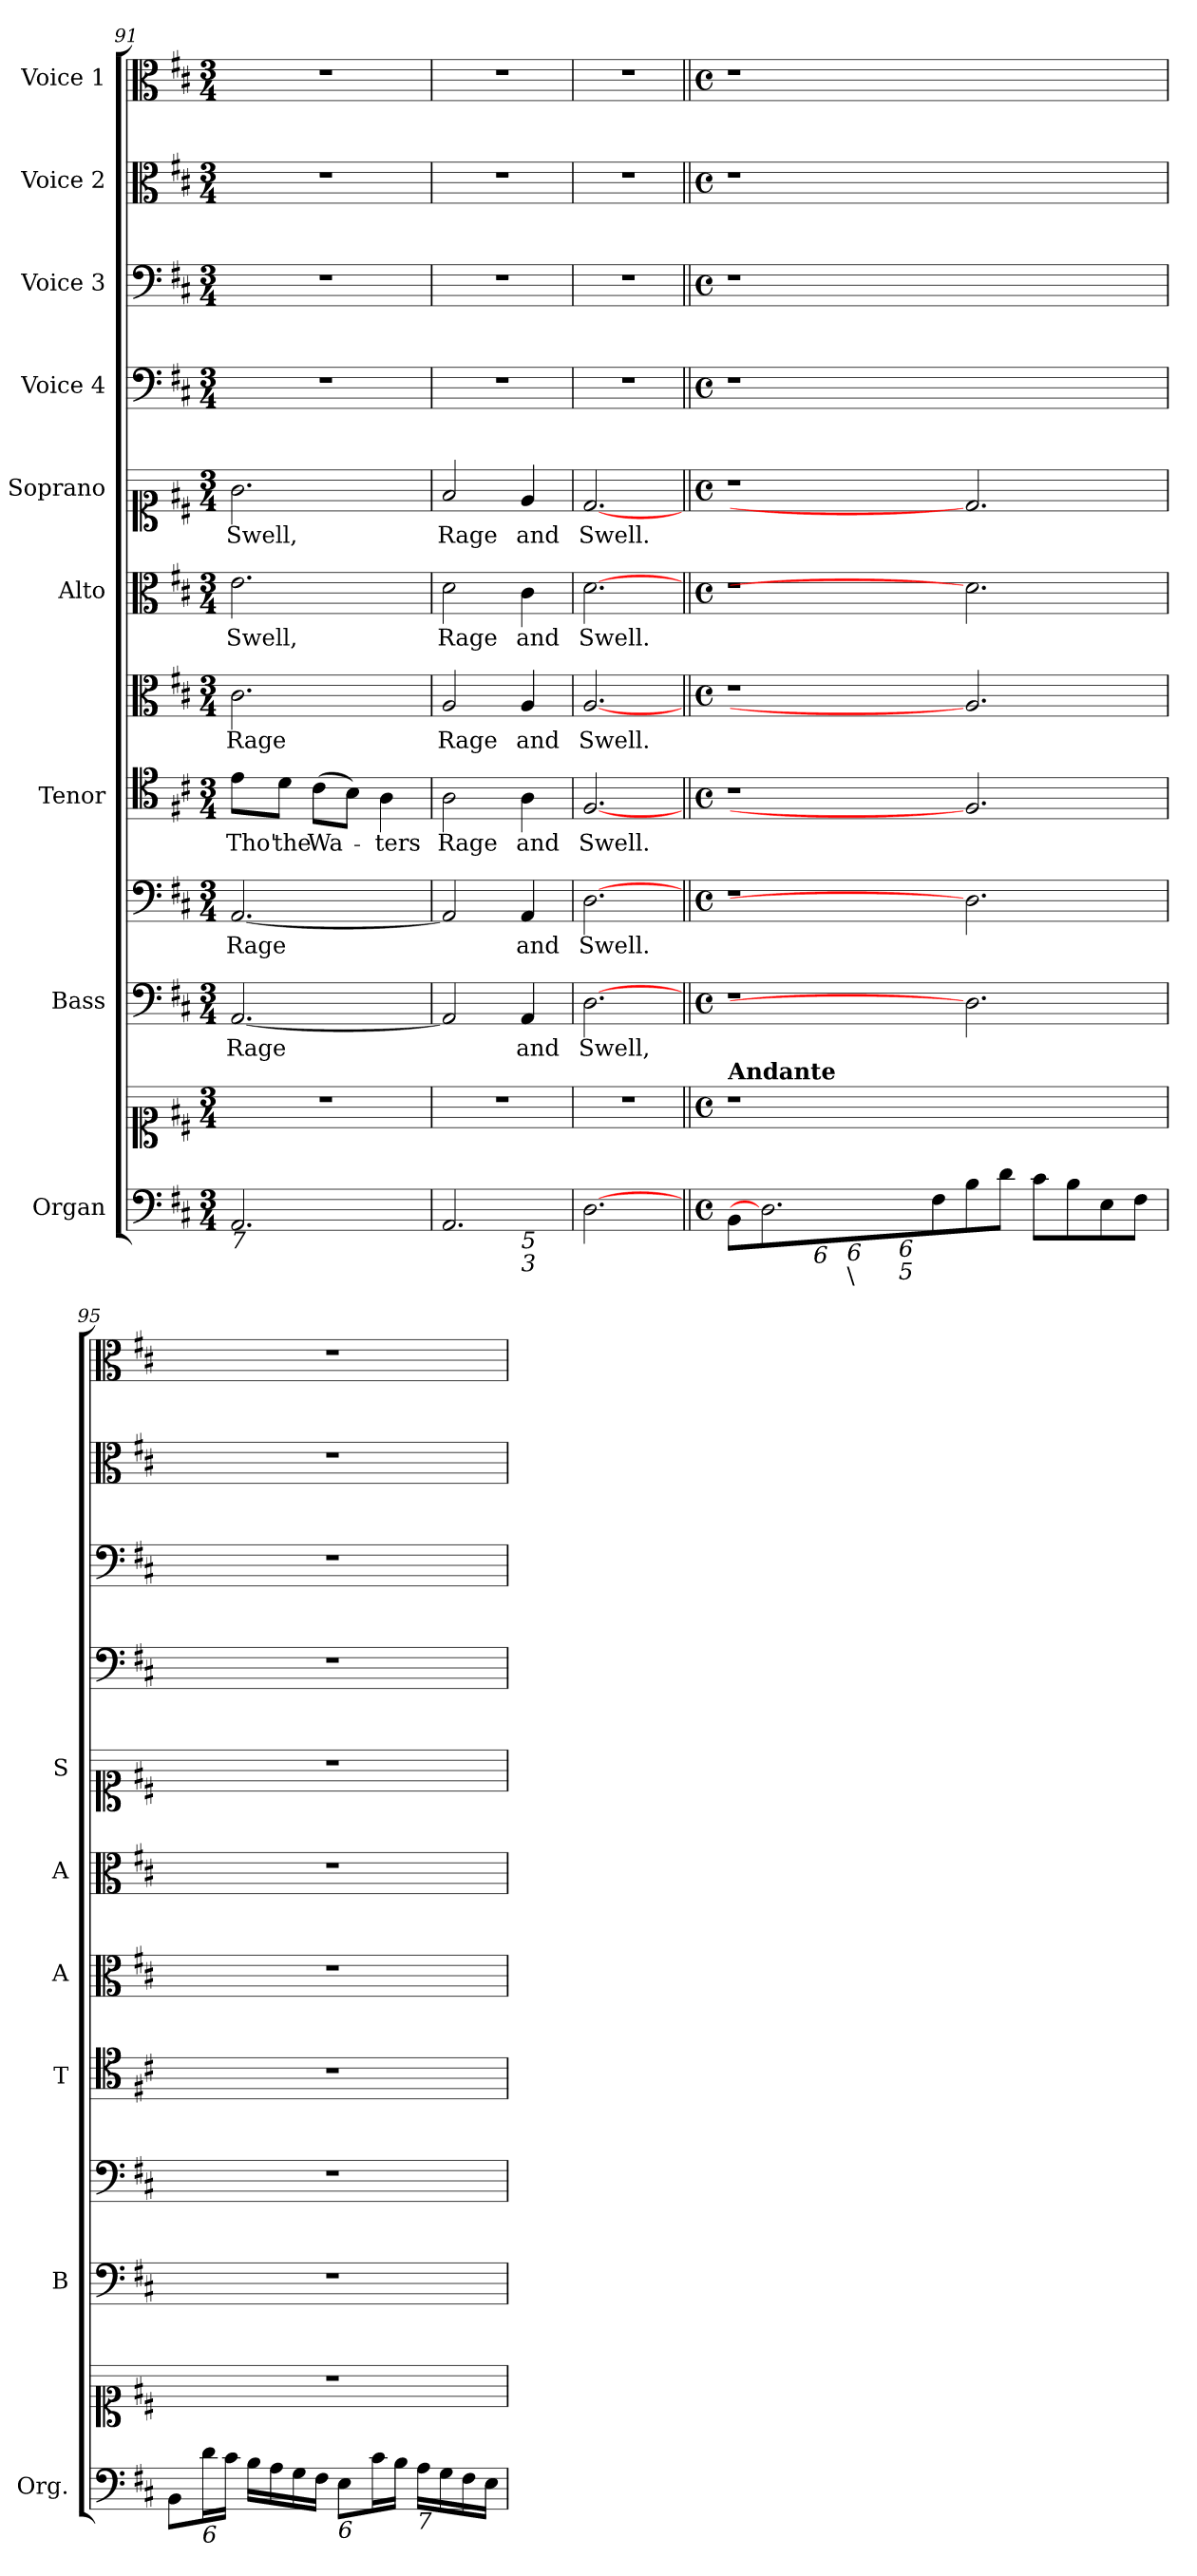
**kern	**kern	**kern	**text	**kern	**text	**kern	**text	**kern	**text	**kern	**text	**kern	**text	**kern	**kern	**kern	**kern
*part11	*part11	*part10	*part10	*part9	*part9	*part8	*part8	*part7	*part7	*part6	*part6	*part5	*part5	*part4	*part3	*part2	*part1
*staff12	*staff11	*staff10	*staff10	*staff9	*staff9	*staff8	*staff8	*staff7	*staff7	*staff6	*staff6	*staff5	*staff5	*staff4	*staff3	*staff2	*staff1
*I"Organ	*	*I"Bass	*	*	*	*I"Tenor	*	*	*	*I"Alto	*	*I"Soprano	*	*I"Voice 4	*I"Voice 3	*I"Voice 2	*I"Voice 1
*I'Org.	*	*I'B	*	*	*	*I'T	*	*I'A	*	*I'A	*	*I'S	*	*	*	*	*
*clefF4	*clefC1	*clefF4	*	*clefF4	*	*clefC4	*	*clefC3	*	*clefC3	*	*clefC1	*	*clefF4	*clefF4	*clefC3	*clefC3
*k[f#c#]	*k[f#c#]	*k[f#c#]	*	*k[f#c#]	*	*k[f#c#]	*	*k[f#c#]	*	*k[f#c#]	*	*k[f#c#]	*	*k[f#c#]	*k[f#c#]	*k[f#c#]	*k[f#c#]
*D:	*D:	*D:	*	*D:	*	*D:	*	*D:	*	*D:	*	*D:	*	*D:	*D:	*D:	*D:
*M3/4	*M3/4	*M3/4	*	*M3/4	*	*M3/4	*	*M3/4	*	*M3/4	*	*M3/4	*	*M3/4	*M3/4	*M3/4	*M3/4
=91	=91	=91	=91	=91	=91	=91	=91	=91	=91	=91	=91	=91	=91	=91	=91	=91	=91
!LO:TX:b:i:t=7	!	!	!	!	!	!	!	!	!	!	!	!	!	!	!	!	!
!	!	!	!LO:LY:b	!	!LO:LY:b	!	!LO:LY:b	!	!LO:LY:b	!	!LO:LY:b	!	!LO:LY:b	!	!	!	!
2.AA/	2.r	[2.AA/	Rage	[2.AA/	Rage	8e\L	Tho'	2.c#\	Rage	2.e\	Swell,	2.g\	Swell,	2.r	2.r	2.r	2.r
!	!	!	!	!	!	!	!LO:LY:b	!	!	!	!	!	!	!	!	!	!
.	.	.	.	.	.	8d\J	the	.	.	.	.	.	.	.	.	.	.
!	!	!	!	!	!	!	!LO:LY:b	!	!	!	!	!	!	!	!	!	!
.	.	.	.	.	.	(>8c#\L	Wa-	.	.	.	.	.	.	.	.	.	.
.	.	.	.	.	.	8B\J)	.	.	.	.	.	.	.	.	.	.	.
!	!	!	!	!	!	!	!LO:LY:b	!	!	!	!	!	!	!	!	!	!
.	.	.	.	.	.	4A\	-ters	.	.	.	.	.	.	.	.	.	.
=92	=92	=92	=92	=92	=92	=92	=92	=92	=92	=92	=92	=92	=92	=92	=92	=92	=92
!LO:TX:b:i:t=6	!	!	!	!	!	!	!	!	!	!	!	!	!	!	!	!	!
!LO:TX:b:i:t=4	!	!	!	!	!	!	!	!	!	!	!	!	!	!	!	!	!
!	!	!	!	!	!	!	!LO:LY:b	!	!LO:LY:b	!	!LO:LY:b	!	!LO:LY:b	!	!	!	!
*^	*	*	*	*	*	*	*	*	*	*	*	*	*	*	*	*	*
2.AA/	2ryy	2.r	2AA/]	.	2AA/]	.	2A\	Rage	2A/	Rage	2d\	Rage	2f#/	Rage	2.r	2.r	2.r	2.r
!	!LO:TX:b:i:t=5	!	!	!	!	!	!	!	!	!	!	!	!	!	!	!	!	!
!	!LO:TX:b:i:t=3	!	!	!	!	!	!	!	!	!	!	!	!	!	!	!	!	!
!	!	!	!	!LO:LY:b	!	!LO:LY:b	!	!LO:LY:b	!	!LO:LY:b	!	!LO:LY:b	!	!LO:LY:b	!	!	!	!
.	4ryy	.	4AA/	and	4AA/	and	4A\	and	4A/	and	4c#\	and	4e/	and	.	.	.	.
=93	=93	=93	=93	=93	=93	=93	=93	=93	=93	=93	=93	=93	=93	=93	=93	=93	=93	=93
!	!	!	!	!LO:LY:b	!	!LO:LY:b	!	!LO:LY:b	!	!LO:LY:b	!	!LO:LY:b	!	!LO:LY:b	!	!	!	!
*v	*v	*	*	*	*	*	*	*	*	*	*	*	*	*	*	*	*	*
[2.D	2.r	[2.D	Swell,	[2.D	Swell.	[2.F#	Swell.	[2.A	Swell.	[2.d	Swell.	[2.d	Swell.	2.r	2.r	2.r	2.r
!!LO:LB:g=z
=94||	=94||	=94||	=94||	=94||	=94||	=94||	=94||	=94||	=94||	=94||	=94||	=94||	=94||	=94||	=94||	=94||	=94||
*M4/4	*M4/4	*M4/4	*	*M4/4	*	*M4/4	*	*M4/4	*	*M4/4	*	*M4/4	*	*M4/4	*M4/4	*M4/4	*M4/4
*met(c)	*met(c)	*met(c)	*	*met(c)	*	*met(c)	*	*met(c)	*	*met(c)	*	*met(c)	*	*met(c)	*met(c)	*met(c)	*met(c)
*	*MM80	*	*	*	*	*	*	*	*	*	*	*	*	*	*	*	*
!	!LO:TX:a:B:t=Andante	!	!	!	!	!	!	!	!	!	!	!	!	!	!	!	!
*^	*	*	*	*	*	*	*	*	*	*	*	*	*	*	*	*	*
*	*^	*	*	*	*	*	*	*	*	*	*	*	*	*	*	*	*	*
*	*	*^	*	*	*	*	*	*	*	*	*	*	*	*	*	*	*	*	*
8BB\L	4.ryy	2ryy	2.ryy	1r	1r	.	1r	.	1r	.	1r	.	1r	.	1r	.	1r	1r	1r	1r
2.D]	.	.	.	.	.	.	.	.	.	.	.	.	.	.	.	.	.	.	.	.
!	!LO:TX:b:i:t=6	!	!	!	!	!	!	!	!	!	!	!	!	!	!	!	!	!	!	!
.	1ryy	.	.	.	.	.	.	.	.	.	.	.	.	.	.	.	.	.	.	.
!	!	!LO:TX:b:i:t=6	!	!	!	!	!	!	!	!	!	!	!	!	!	!	!	!	!	!
!	!	!LO:TX:b:t=\	!	!	!	!	!	!	!	!	!	!	!	!	!	!	!	!	!	!
.	.	1ryy	.	.	.	.	.	.	.	.	.	.	.	.	.	.	.	.	.	.
!	!	!	!LO:TX:b:i:t=6	!	!	!	!	!	!	!	!	!	!	!	!	!	!	!	!	!
!	!	!	!LO:TX:b:i:t=5	!	!	!	!	!	!	!	!	!	!	!	!	!	!	!	!	!
.	.	.	1ryy	.	.	.	.	.	.	.	.	.	.	.	.	.	.	.	.	.
8F#\	.	.	.	.	.	.	.	.	.	.	.	.	.	.	.	.	.	.	.	.
8B\	.	.	.	2.ryy	2.D]	.	2.D]	.	2.F#]	.	2.A]	.	2.d]	.	2.d]	.	2.ryy	2.ryy	2.ryy	2.ryy
8d\J	.	.	.	.	.	.	.	.	.	.	.	.	.	.	.	.	.	.	.	.
8c#\L	.	.	.	.	.	.	.	.	.	.	.	.	.	.	.	.	.	.	.	.
8B\	4.ryy	.	.	.	.	.	.	.	.	.	.	.	.	.	.	.	.	.	.	.
8E\	.	4ryy	.	.	.	.	.	.	.	.	.	.	.	.	.	.	.	.	.	.
8F#\J	.	.	.	.	.	.	.	.	.	.	.	.	.	.	.	.	.	.	.	.
*v	*v	*v	*v	*	*	*	*	*	*	*	*	*	*	*	*	*	*	*	*	*
=95	=95	=95	=95	=95	=95	=95	=95	=95	=95	=95	=95	=95	=95	=95	=95	=95	=95
8BB\L	1r	1r	.	1r	.	1r	.	1r	.	1r	.	1r	.	1r	1r	1r	1r
!LO:TX:b:i:t=6	!	!	!	!	!	!	!	!	!	!	!	!	!	!	!	!	!
16d\L	.	.	.	.	.	.	.	.	.	.	.	.	.	.	.	.	.
16c#\JJ	.	.	.	.	.	.	.	.	.	.	.	.	.	.	.	.	.
16B\LL	.	.	.	.	.	.	.	.	.	.	.	.	.	.	.	.	.
16A\	.	.	.	.	.	.	.	.	.	.	.	.	.	.	.	.	.
16G\	.	.	.	.	.	.	.	.	.	.	.	.	.	.	.	.	.
16F#\JJ	.	.	.	.	.	.	.	.	.	.	.	.	.	.	.	.	.
!LO:TX:b:i:t=6	!	!	!	!	!	!	!	!	!	!	!	!	!	!	!	!	!
8E\L	.	.	.	.	.	.	.	.	.	.	.	.	.	.	.	.	.
16c#\L	.	.	.	.	.	.	.	.	.	.	.	.	.	.	.	.	.
16B\JJ	.	.	.	.	.	.	.	.	.	.	.	.	.	.	.	.	.
!LO:TX:b:i:t=7	!	!	!	!	!	!	!	!	!	!	!	!	!	!	!	!	!
16A\LL	.	.	.	.	.	.	.	.	.	.	.	.	.	.	.	.	.
16G\	.	.	.	.	.	.	.	.	.	.	.	.	.	.	.	.	.
16F#\	.	.	.	.	.	.	.	.	.	.	.	.	.	.	.	.	.
16E\JJ	.	.	.	.	.	.	.	.	.	.	.	.	.	.	.	.	.
=	=	=	=	=	=	=	=	=	=	=	=	=	=	=	=	=	=
*-	*-	*-	*-	*-	*-	*-	*-	*-	*-	*-	*-	*-	*-	*-	*-	*-	*-
